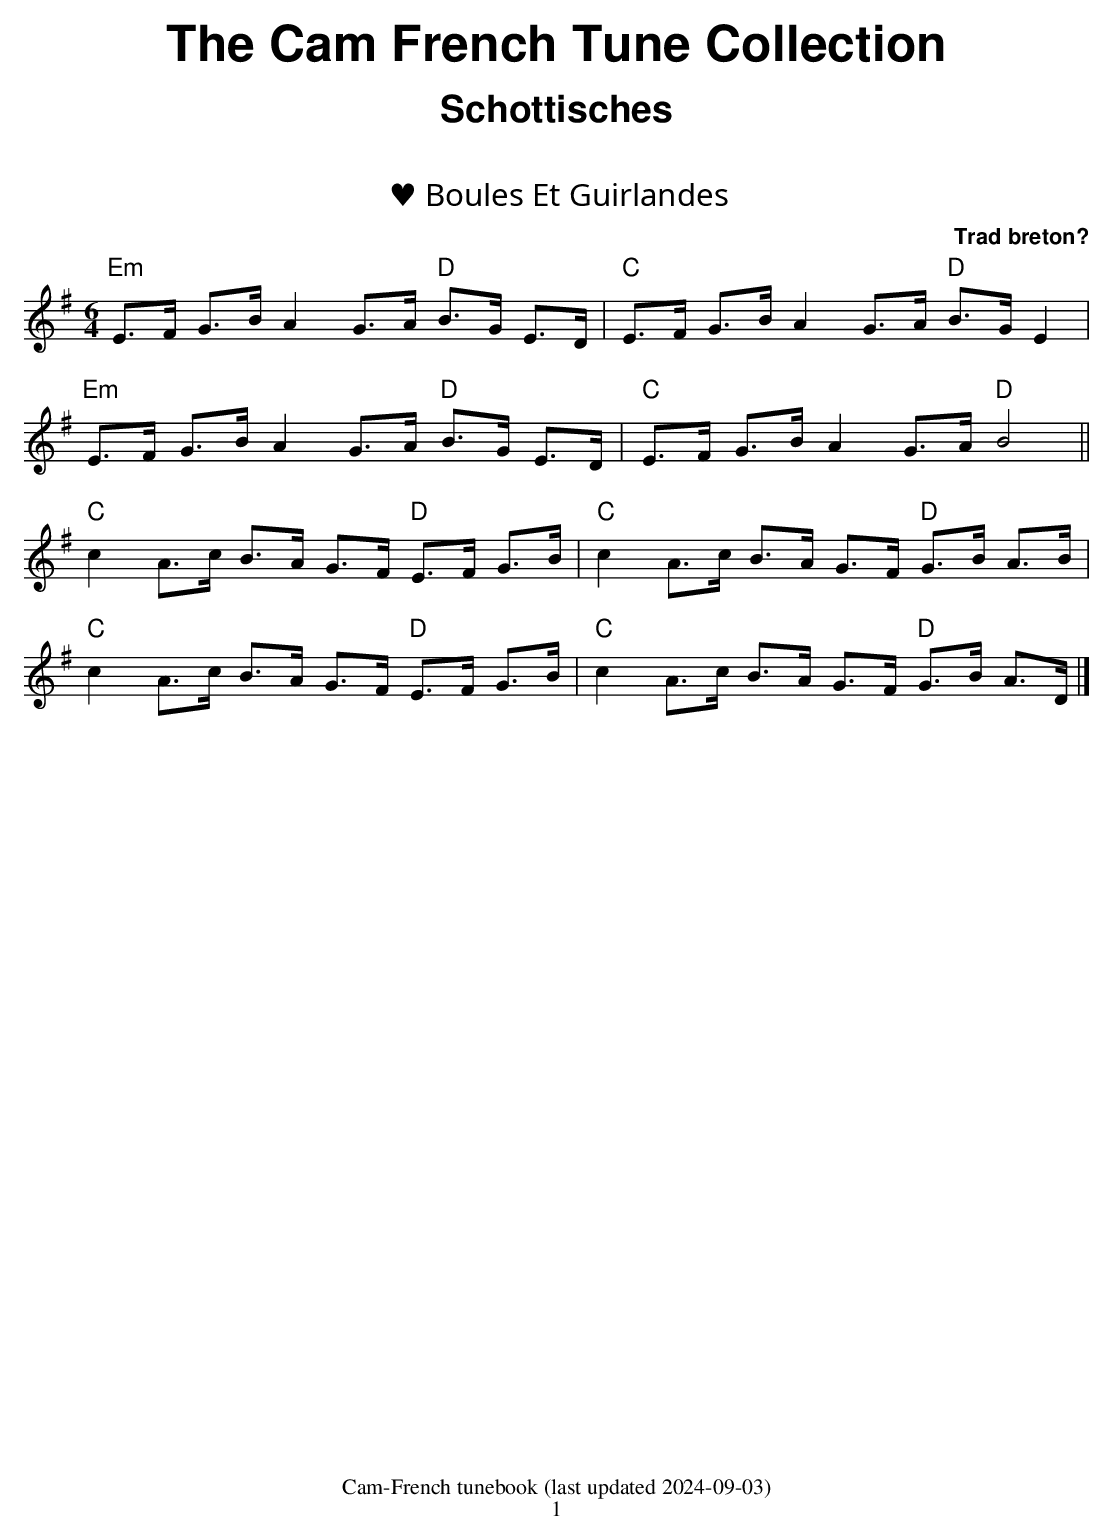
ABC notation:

X:1
T:♥ Boules Et Guirlandes
C:Trad breton?
L:1/8
K:Em
M:none
M:6/4
"Em"E>F G>B A2 G>A "D"B>G E>D |"C" E>F G>B A2 G>A "D"B>G E2 |
"Em"E>F G>B A2 G>A "D"B>G E>D | "C"E>F G>B A2 G>A "D"B4 ||
"C"c2 A>c B>A G>F "D"E>F G>B | "C"c2 A>c B>A G>F "D" G>B A>B |
"C"c2 A>c B>A G>F "D"E>F G>B |"C" c2 A>c B>A G>F "D" G>B A>D |]
